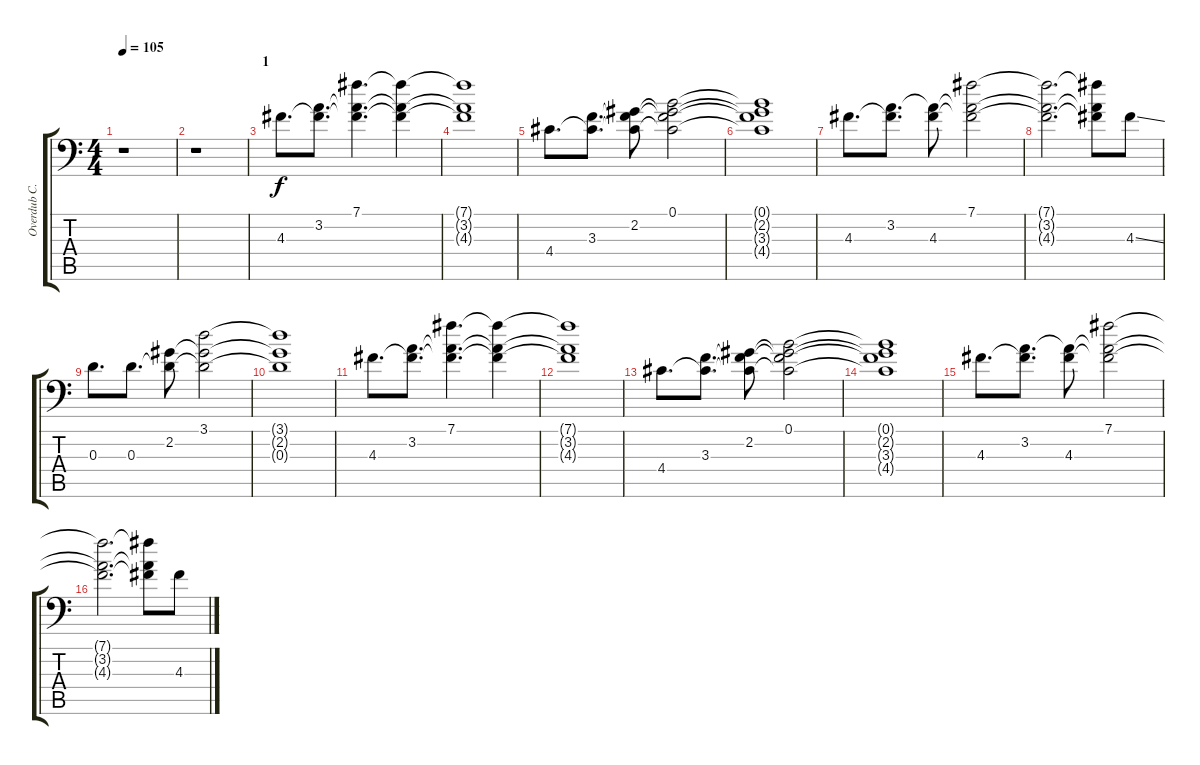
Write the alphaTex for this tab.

\track ("Overdub C.G." "Overdub C.") {instrument electricguitarclean}
\staff {score tabs}
\tuning (B3 Gb3 D3 A2 E2 A1) {hide}
\ts (4 4)
\tempo 105
\clef f4
\ks c
r.1{dy f} |
r.1 |
\section ("" "1")
4.3.8{d} (3.2 4.3{t}).8{d} (7.1 3.2{t} 4.3{t}).4{d} (7.1{t} 3.2{t} 4.3{t}).4 |
(7.1{t} 3.2{t} 4.3{t}).1 |
4.4.8{d} (3.3 4.4{t}).8{d} (2.2 3.3{t} 4.4{t}).8 (0.1 2.2{t} 3.3{t} 4.4{t}).2 |
(0.1{t} 2.2{t} 3.3{t} 4.4{t}).1 |
4.3.8{d} (3.2 4.3{t}).8{d} (3.2{t} 4.3).8 (7.1 3.2{t} 4.3{t}).2 |
(7.1{t} 3.2{t} 4.3{t}).2{d} (7.1{t} 3.2{t} 4.3{t}).8 4.3{ss}.8 |
0.3.8{d} 0.3.8{d} (2.2 0.3{t}).8 (3.1 2.2{t} 0.3{t}).2 |
(3.1{t} 2.2{t} 0.3{t}).1 |
4.3.8{d} (3.2 4.3{t}).8{d} (7.1 3.2{t} 4.3{t}).4{d} (7.1{t} 3.2{t} 4.3{t}).4 |
(7.1{t} 3.2{t} 4.3{t}).1 |
4.4.8{d} (3.3 4.4{t}).8{d} (2.2 3.3{t} 4.4{t}).8 (0.1 2.2{t} 3.3{t} 4.4{t}).2 |
(0.1{t} 2.2{t} 3.3{t} 4.4{t}).1 |
4.3.8{d} (3.2 4.3{t}).8{d} (3.2{t} 4.3).8 (7.1 3.2{t} 4.3{t}).2 |
(7.1{t} 3.2{t} 4.3{t}).2{d} (7.1{t} 3.2{t} 4.3{t}).8 4.3{ss}.8
